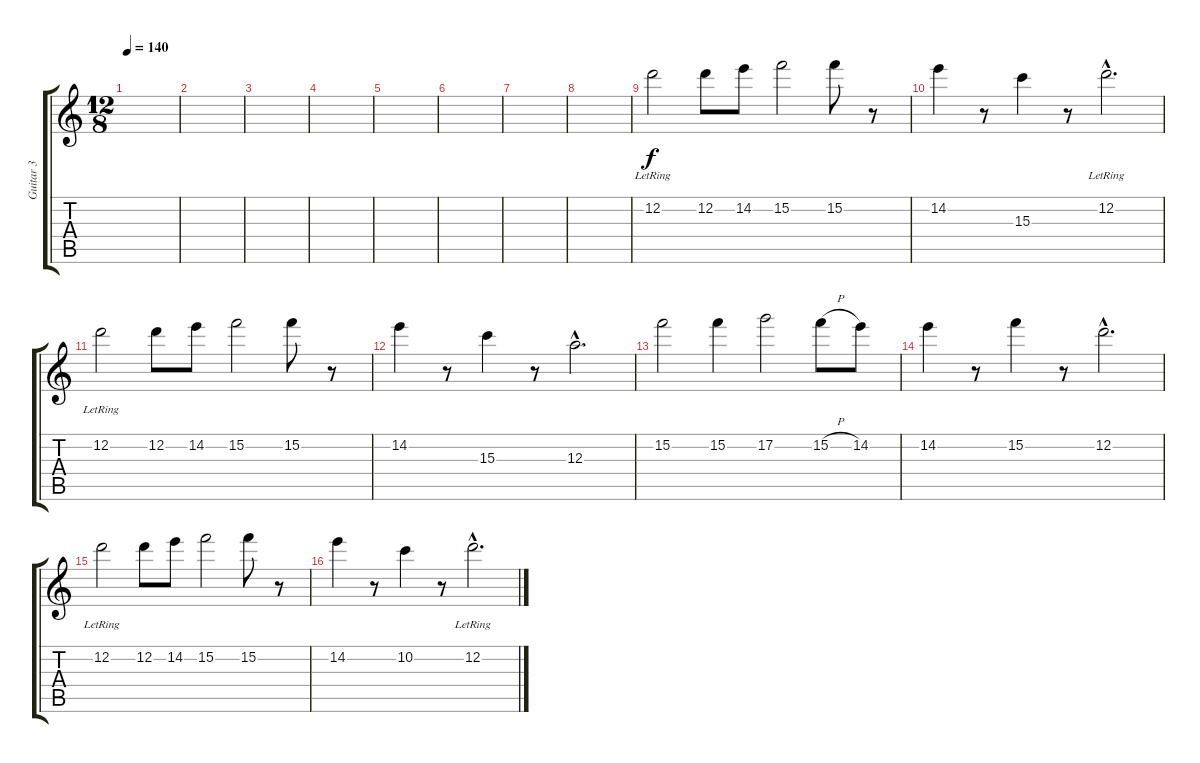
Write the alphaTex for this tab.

\track ("Guitar 3" "Guitar 3") {instrument overdrivenguitar}
\staff {score tabs}
\tuning (D4 D4 A3 D3 A2 D2) {hide}
\ts (12 8)
\tempo 140
\clef g2
\ks c
|
|
|
|
|
|
|
|
12.2{lr}.2 12.2.8 14.2.8 15.2.2 15.2.8 r.8 |
14.2.4 r.8 15.3.4 r.8 12.2{hac lr}.2{d} |
12.2{lr}.2 12.2.8 14.2.8 15.2.2 15.2.8 r.8 |
14.2.4 r.8 15.3.4 r.8 12.3{hac}.2{d} |
15.2.2 15.2.4 17.2.2 15.2{h}.8 14.2.8 |
14.2.4 r.8 15.2.4 r.8 12.2{hac}.2{d} |
12.2{lr}.2 12.2.8 14.2.8 15.2.2 15.2.8 r.8 |
14.2.4 r.8 10.2.4 r.8 12.2{hac lr}.2{d}
